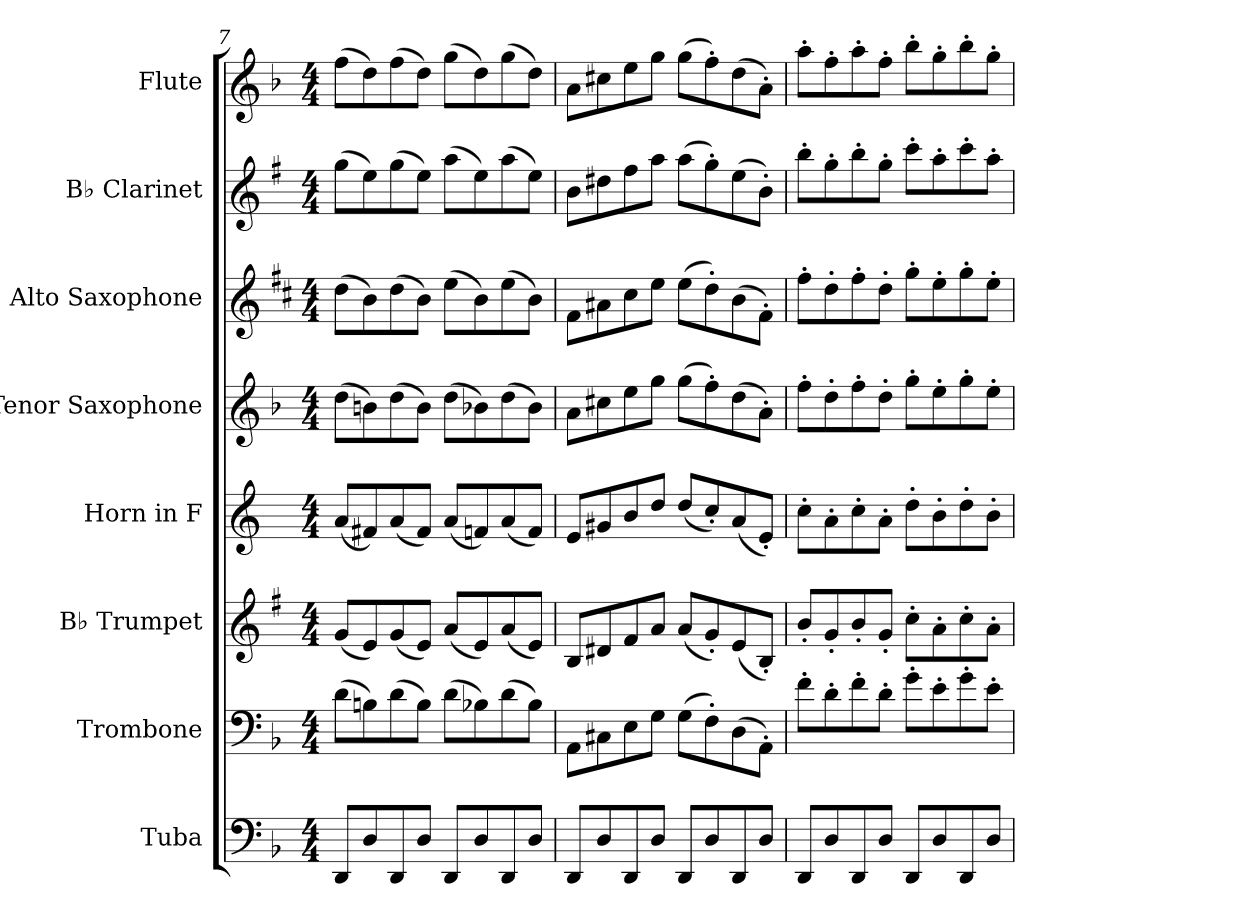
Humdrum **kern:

**kern	**kern	**kern	**kern	**kern	**kern	**kern	**kern
*part8	*part7	*part6	*part5	*part4	*part3	*part2	*part1
*staff8	*staff7	*staff6	*staff5	*staff4	*staff3	*staff2	*staff1
*I"Tuba	*I"Trombone	*I"B♭ Trumpet	*I"Horn in F	*I"Tenor Saxophone	*I"Alto Saxophone	*I"B♭ Clarinet	*I"Flute
*I'Tba.	*I'Tbn.	*I'B♭ Tpt.	*	*I'T. Sax.	*I'A. Sax.	*I'B♭ Cl.	*I'Fl.
*clefF4	*clefF4	*clefG2	*clefG2	*clefG2	*clefG2	*clefG2	*clefG2
*	*	*ITrd1c2	*ITrd4c7	*ITrd8c14	*ITrd5c9	*ITrd1c2	*
*k[b-]	*k[b-]	*k[b-]	*k[b-]	*k[b-]	*k[b-]	*k[b-]	*k[b-]
*M4/4	*M4/4	*M4/4	*M4/4	*M4/4	*M4/4	*M4/4	*M4/4
=7	=7	=7	=7	=7	=7	=7	=7
8DD/L	(8d\L	(8f/L	(8d/L	(8d\L	(8f\L	(8ff\L	(8ff\L
8D/	8Bn\)	8d/)	8Bn/)	8Bn\)	8d\)	8dd\)	8dd\)
8DD/	(8d\	(8f/	(8d/	(8d\	(8f\	(8ff\	(8ff\
8D/J	8B\J)	8d/J)	8B/J)	8B\J)	8d\J)	8dd\J)	8dd\J)
8DD/L	(8d\L	(8g/L	(8d/L	(8d\L	(8g\L	(8gg\L	(8gg\L
8D/	8B-X\)	8d/)	8B-X/)	8B-X\)	8d\)	8dd\)	8dd\)
8DD/	(8d\	(8g/	(8d/	(8d\	(8g\	(8gg\	(8gg\
8D/J	8B-\J)	8d/J)	8B-/J)	8B-\J)	8d\J)	8dd\J)	8dd\J)
=8	=8	=8	=8	=8	=8	=8	=8
8DD/L	8AA\L	8A/L	8A/L	8A\L	8A\L	8a\L	8a\L
8D/	8C#X\	8c#X/	8c#X/	8c#X\	8c#X\	8cc#X\	8cc#X\
8DD/	8E\	8e/	8e/	8e\	8e\	8ee\	8ee\
8D/J	8G\J	8g/J	8g/J	8g\J	8g\J	8gg\J	8gg\J
8DD/L	(8G\L	(8g/L	(8g/L	(8g\L	(8g\L	(8gg\L	(8gg\L
8D/	8F'\)	8f'/)	8f'/)	8f'\)	8f'\)	8ff'\)	8ff'\)
8DD/	(8D\	(8d/	(8d/	(8d\	(8d\	(8dd\	(8dd\
8D/J	8AA'\J)	8A'/J)	8A'/J)	8A'\J)	8A'\J)	8a'\J)	8a'\J)
!!LO:PB:g=z
=9	=9	=9	=9	=9	=9	=9	=9
8DD/L	8f'\L	8a'/L	8f'\L	8f'\L	8a'\L	8aa'\L	8aa'\L
8D/	8d'\	8f'/	8d'\	8d'\	8f'\	8ff'\	8ff'\
8DD/	8f'\	8a'/	8f'\	8f'\	8a'\	8aa'\	8aa'\
8D/J	8d'\J	8f'/J	8d'\J	8d'\J	8f'\J	8ff'\J	8ff'\J
8DD/L	8g'\L	8b-'\L	8g'\L	8g'\L	8b-'\L	8bb-'\L	8bb-'\L
8D/	8e'\	8g'\	8e'\	8e'\	8g'\	8gg'\	8gg'\
8DD/	8g'\	8b-'\	8g'\	8g'\	8b-'\	8bb-'\	8bb-'\
8D/J	8e'\J	8g'\J	8e'\J	8e'\J	8g'\J	8gg'\J	8gg'\J
=	=	=	=	=	=	=	=
*-	*-	*-	*-	*-	*-	*-	*-
